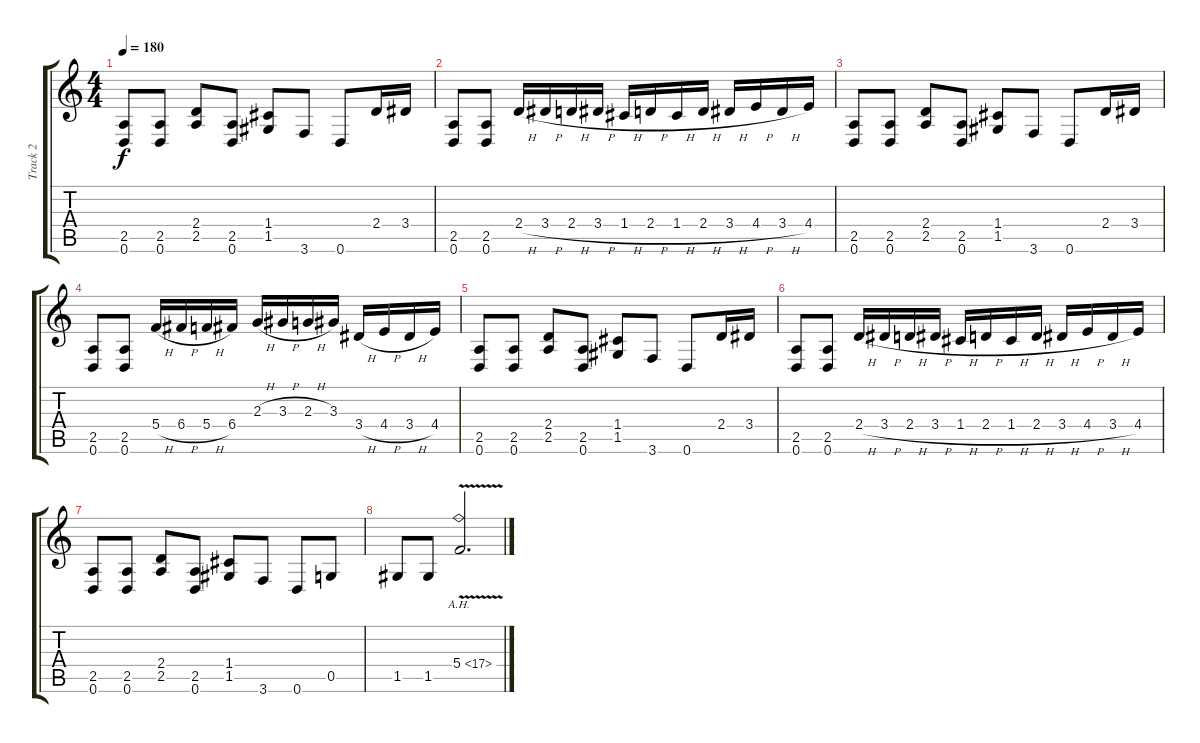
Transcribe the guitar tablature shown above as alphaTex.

\track ("Track 2" "Track 2") {instrument distortionguitar}
\staff {score tabs}
\tuning (D4 A3 F3 C3 G2 D2) {hide}
\ts (4 4)
\tempo 180
\clef g2
\ks c
(2.5 0.6).8{dy f} (2.5 0.6).8 (2.4 2.5).8 (2.5 0.6).8 (1.4 1.5).8 3.6.8 0.6.8 2.4.16 3.4.16 |
(2.5 0.6).8 (2.5 0.6).8 2.4{h}.16 3.4{h}.16 2.4{h}.16 3.4{h}.16 1.4{h}.16 2.4{h}.16 1.4{h}.16 2.4{h}.16 3.4{h}.16 4.4{h}.16 3.4{h}.16 4.4.16 |
(2.5 0.6).8 (2.5 0.6).8 (2.4 2.5).8 (2.5 0.6).8 (1.4 1.5).8 3.6.8 0.6.8 2.4.16 3.4.16 |
(2.5 0.6).8 (2.5 0.6).8 5.4{h}.16 6.4{h}.16 5.4{h}.16 6.4.16 2.3{h}.16 3.3{h}.16 2.3{h}.16 3.3.16 3.4{h}.16 4.4{h}.16 3.4{h}.16 4.4.16 |
(2.5 0.6).8 (2.5 0.6).8 (2.4 2.5).8 (2.5 0.6).8 (1.4 1.5).8 3.6.8 0.6.8 2.4.16 3.4.16 |
(2.5 0.6).8 (2.5 0.6).8 2.4{h}.16 3.4{h}.16 2.4{h}.16 3.4{h}.16 1.4{h}.16 2.4{h}.16 1.4{h}.16 2.4{h}.16 3.4{h}.16 4.4{h}.16 3.4{h}.16 4.4.16 |
(2.5 0.6).8 (2.5 0.6).8 (2.4 2.5).8 (2.5 0.6).8 (1.4 1.5).8 3.6.8 0.6.8 0.5.8 |
1.5.8 1.5.8 5.4{ah 12 v}.2{d}
